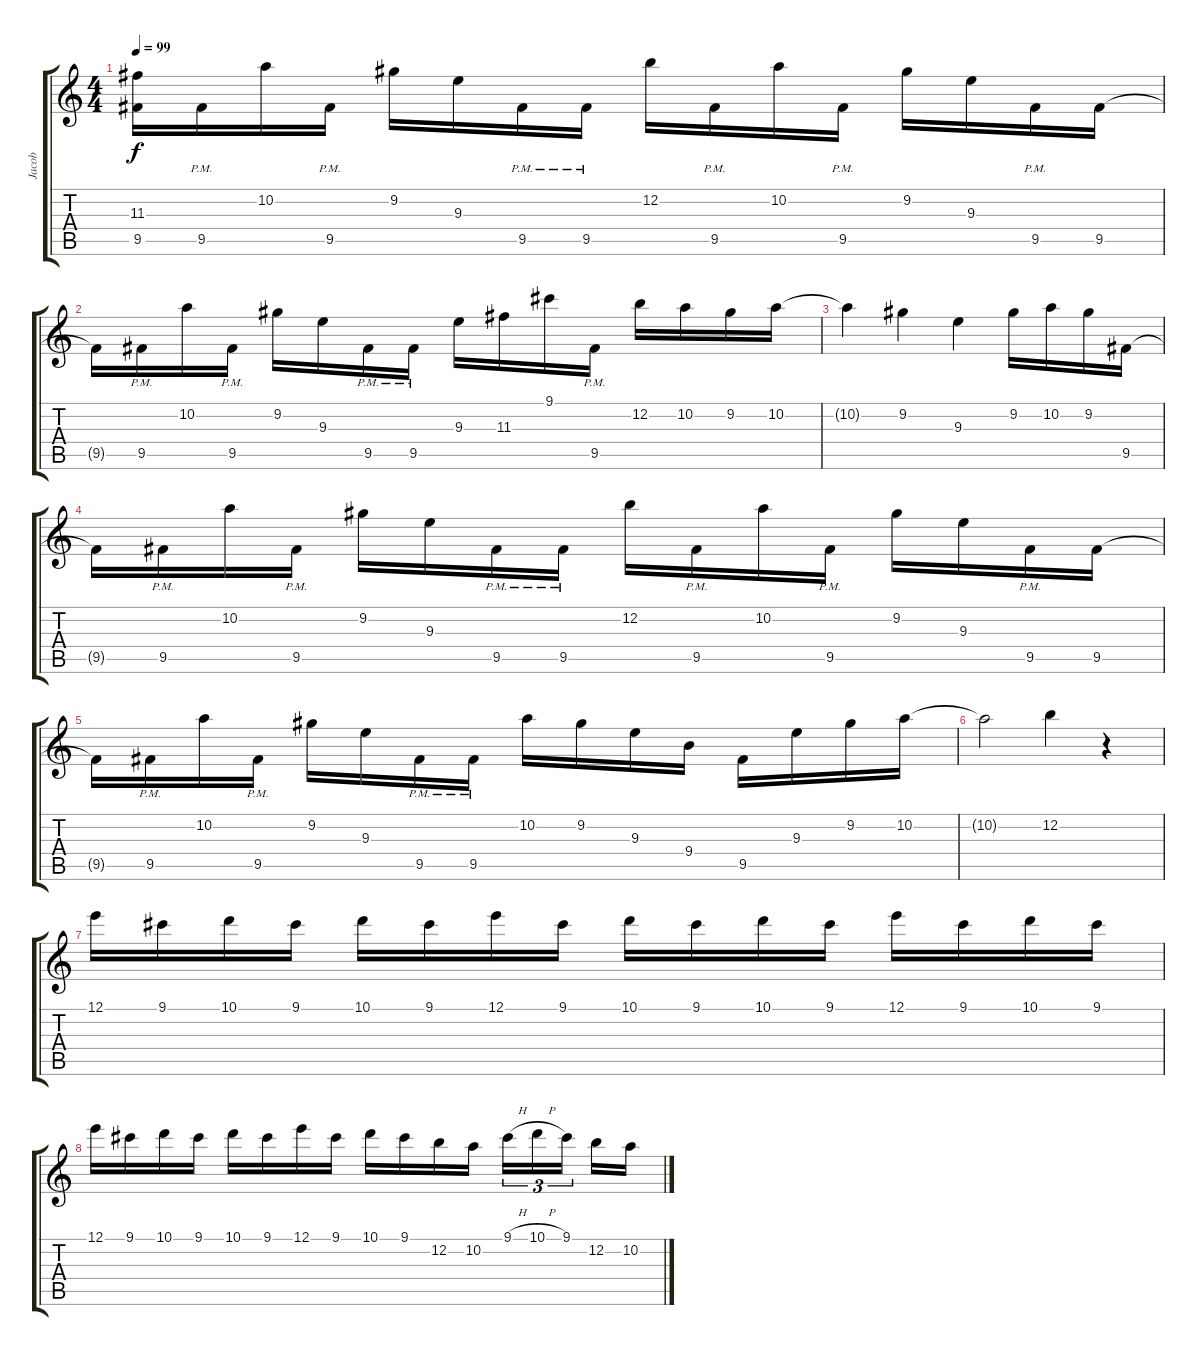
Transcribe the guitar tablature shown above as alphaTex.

\track ("Jacob" "Jacob") {instrument overdrivenguitar}
\staff {score tabs}
\tuning (E4 B3 G3 D3 A2 D2) {hide}
\ts (4 4)
\tempo 99
\clef g2
\ks c
(11.3{t} 9.5{t}).16{dy f} 9.5{pm}.16 10.2.16 9.5{pm}.16 9.2.16 9.3.16 9.5{pm}.16 9.5{pm}.16 12.2.16 9.5{pm}.16 10.2.16 9.5{pm}.16 9.2.16 9.3.16 9.5{pm}.16 9.5.16 |
9.5{t}.16 9.5{pm}.16 10.2.16 9.5{pm}.16 9.2.16 9.3.16 9.5{pm}.16 9.5{pm}.16 9.3.16 11.3.16 9.1.16 9.5{pm}.16 12.2.16 10.2.16 9.2.16 10.2.16 |
10.2{t}.4 9.2.4 9.3.4 9.2.16 10.2.16 9.2.16 9.5.16 |
9.5{t}.16 9.5{pm}.16 10.2.16 9.5{pm}.16 9.2.16 9.3.16 9.5{pm}.16 9.5{pm}.16 12.2.16 9.5{pm}.16 10.2.16 9.5{pm}.16 9.2.16 9.3.16 9.5{pm}.16 9.5.16 |
9.5{t}.16 9.5{pm}.16 10.2.16 9.5{pm}.16 9.2.16 9.3.16 9.5{pm}.16 9.5{pm}.16 10.2.16 9.2.16 9.3.16 9.4.16 9.5.16 9.3.16 9.2.16 10.2.16 |
10.2{t}.2 12.2.4 r.4 |
12.1.16 9.1.16 10.1.16 9.1.16 10.1.16 9.1.16 12.1.16 9.1.16 10.1.16 9.1.16 10.1.16 9.1.16 12.1.16 9.1.16 10.1.16 9.1.16 |
12.1.16 9.1.16 10.1.16 9.1.16 10.1.16 9.1.16 12.1.16 9.1.16 10.1.16 9.1.16 12.2.16 10.2.16 9.1{h}.16{tu (3 2)} 10.1{h}.16{tu (3 2)} 9.1.16{tu (3 2) beam splitsecondary} 12.2.16 10.2.16
